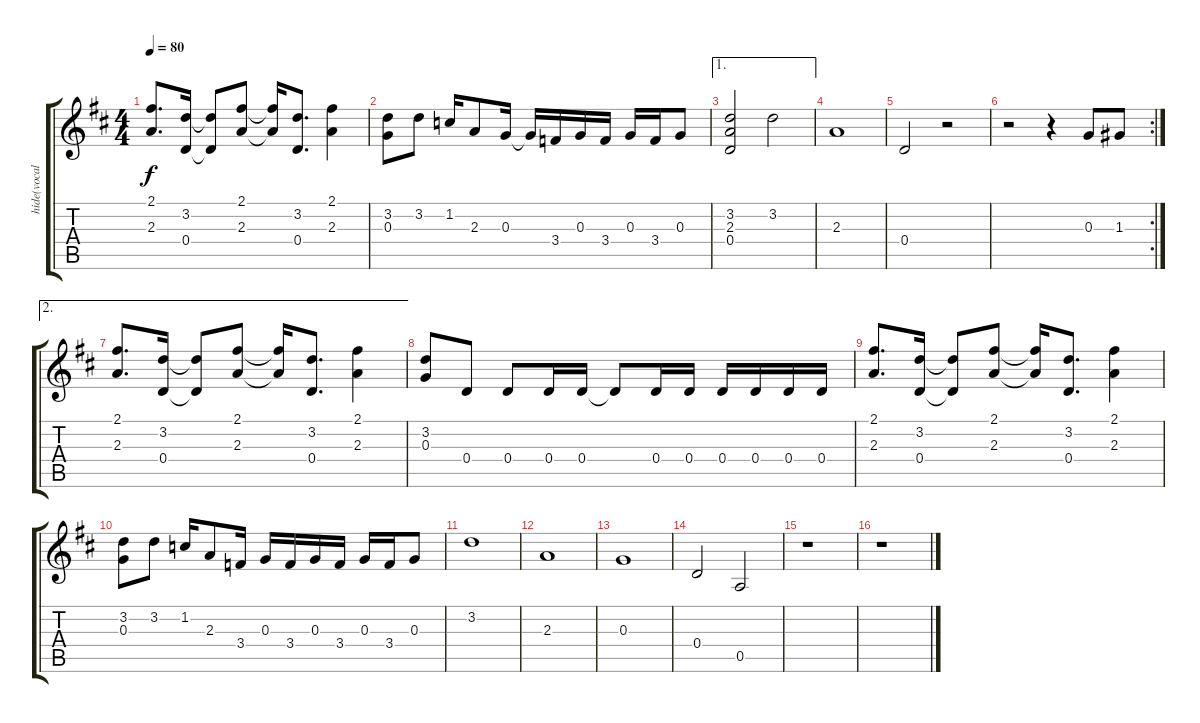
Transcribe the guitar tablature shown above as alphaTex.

\track ("hide(vocal)" "hide(vocal") {instrument acousticguitarsteel}
\staff {score tabs}
\tuning (E4 B3 G3 D3 A2 E2) {hide}
\ts (4 4)
\tempo 80
\clef g2
\ks d
(2.1 2.3).8{d dy f} (3.2 0.4).16 (3.2{t} 0.4{t}).8 (2.1 2.3).8 (2.1{t} 2.3{t}).16 (3.2 0.4).8{d} (2.1 2.3).4 |
(3.2 0.3).8 3.2.8 1.2.16 2.3.8 0.3.16 0.3{t}.16 3.4.16 0.3.16 3.4.16 0.3.16 3.4.16 0.3.8 |
\ae 1
(3.2 2.3 0.4).2 3.2.2 |
2.3.1 |
0.4.2 r.2 |
\rc 2
r.2 r.4 0.3.8 1.3.8 |
\ae 2
(2.1 2.3).8{d} (3.2 0.4).16 (3.2{t} 0.4{t}).8 (2.1 2.3).8 (2.1{t} 2.3{t}).16 (3.2 0.4).8{d} (2.1 2.3).4 |
(3.2 0.3).8 0.4.8 0.4.8 0.4.16 0.4.16 0.4{t}.8 0.4.16 0.4.16 0.4.16 0.4.16 0.4.16 0.4.16 |
(2.1 2.3).8{d} (3.2 0.4).16 (3.2{t} 0.4{t}).8 (2.1 2.3).8 (2.1{t} 2.3{t}).16 (3.2 0.4).8{d} (2.1 2.3).4 |
(3.2 0.3).8 3.2.8 1.2.16 2.3.8 3.4.16 0.3.16 3.4.16 0.3.16 3.4.16 0.3.16 3.4.16 0.3.8 |
3.2.1 |
2.3.1 |
0.3.1 |
0.4.2 0.5.2 |
r.1 |
r.1
